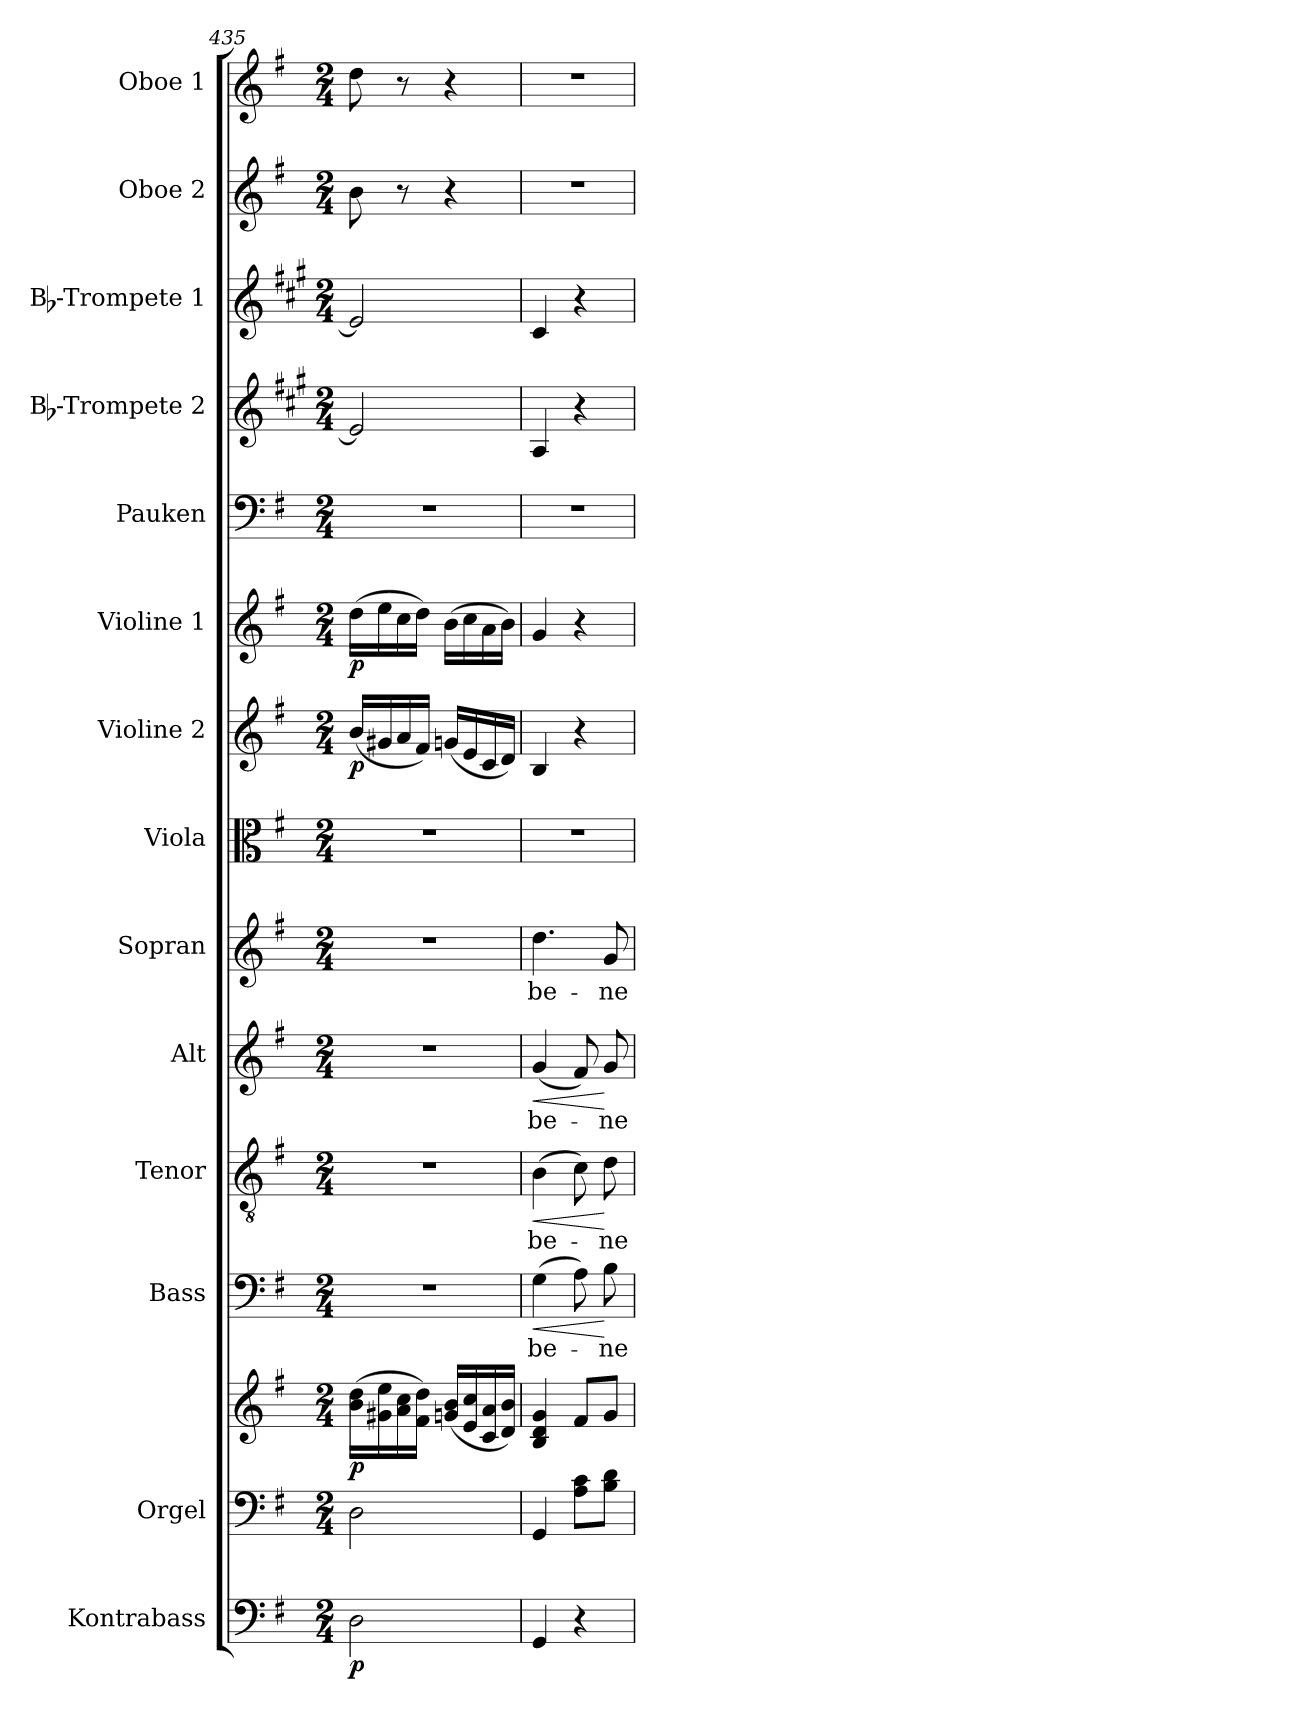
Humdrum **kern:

**kern	**dynam	**kern	**kern	**dynam	**kern	**text	**dynam	**kern	**text	**dynam	**kern	**text	**dynam	**kern	**text	**kern	**kern	**dynam	**kern	**dynam	**kern	**kern	**kern	**kern	**kern
*part14	*part14	*part13	*part13	*part13	*part12	*part12	*part12	*part11	*part11	*part11	*part10	*part10	*part10	*part9	*part9	*part8	*part7	*part7	*part6	*part6	*part5	*part4	*part3	*part2	*part1
*staff15	*staff15	*staff14	*staff13	*staff13/14	*staff12	*staff12	*staff12	*staff11	*staff11	*staff11	*staff10	*staff10	*staff10	*staff9	*staff9	*staff8	*staff7	*staff7	*staff6	*staff6	*staff5	*staff4	*staff3	*staff2	*staff1
*I"Kontrabass	*	*I"Orgel	*	*	*I"Bass	*	*	*I"Tenor	*	*	*I"Alt	*	*	*I"Sopran	*	*I"Viola	*I"Violine 2	*	*I"Violine 1	*	*I"Pauken	*I"Bb-Trompete 2	*I"Bb-Trompete 1	*I"Oboe 2	*I"Oboe 1
*I'Kb.	*	*I'Org.	*	*	*I'B.	*	*	*I'T.	*	*	*I'A.	*	*	*I'S.	*	*I'Vla.	*I'Vl. 2	*	*I'Vl. 1	*	*I'Pk.	*I'Bb Trp. 2	*I'Bb Trp. 1	*I'Ob. 2	*I'Ob. 1
*clefF4	*	*clefF4	*clefG2	*	*clefF4	*	*	*clefGv2	*	*	*clefG2	*	*	*clefG2	*	*clefC3	*clefG2	*	*clefG2	*	*clefF4	*clefG2	*clefG2	*clefG2	*clefG2
*ITrd7c12	*	*	*	*	*	*	*	*	*	*	*	*	*	*	*	*	*	*	*	*	*	*ITrd1c2	*ITrd1c2	*	*
*k[f#]	*	*k[f#]	*k[f#]	*	*k[f#]	*	*	*k[f#]	*	*	*k[f#]	*	*	*k[f#]	*	*k[f#]	*k[f#]	*	*k[f#]	*	*k[f#]	*k[f#]	*k[f#]	*k[f#]	*k[f#]
*G:	*	*G:	*G:	*	*G:	*	*	*G:	*	*	*G:	*	*	*G:	*	*G:	*G:	*	*G:	*	*G:	*G:	*G:	*G:	*G:
*M2/4	*	*M2/4	*M2/4	*	*M2/4	*	*	*M2/4	*	*	*M2/4	*	*	*M2/4	*	*M2/4	*M2/4	*	*M2/4	*	*M2/4	*M2/4	*M2/4	*M2/4	*M2/4
=435	=435	=435	=435	=435	=435	=435	=435	=435	=435	=435	=435	=435	=435	=435	=435	=435	=435	=435	=435	=435	=435	=435	=435	=435	=435
!	!LO:DY:b	!	!	!LO:DY:b	!	!	!	!	!	!	!	!	!	!	!	!	!	!LO:DY:b	!	!LO:DY:b	!	!	!	!	!
2DD\	p	2D\	(>16b\ 16dd\LL	p	2r	.	.	2r	.	.	2r	.	.	2r	.	2r	(<16b/LL	p	(>16dd\LL	p	2r	2d/]	2d/]	8b\	8dd\
.	.	.	16g#X\ 16ee\	.	.	.	.	.	.	.	.	.	.	.	.	.	16g#X/	.	16ee\	.	.	.	.	.	.
.	.	.	16a\ 16cc\	.	.	.	.	.	.	.	.	.	.	.	.	.	16a/	.	16cc\	.	.	.	.	8r	8r
.	.	.	16f#\ 16dd\JJ)	.	.	.	.	.	.	.	.	.	.	.	.	.	16f#/JJ)	.	16dd\JJ)	.	.	.	.	.	.
.	.	.	(<16gn/ 16b/LL	.	.	.	.	.	.	.	.	.	.	.	.	.	(<16gn/LL	.	(>16b\LL	.	.	.	.	4r	4r
.	.	.	16e/ 16cc/	.	.	.	.	.	.	.	.	.	.	.	.	.	16e/	.	16cc\	.	.	.	.	.	.
.	.	.	16c/ 16a/	.	.	.	.	.	.	.	.	.	.	.	.	.	16c/	.	16a\	.	.	.	.	.	.
.	.	.	16d/ 16b/JJ)	.	.	.	.	.	.	.	.	.	.	.	.	.	16d/JJ)	.	16b\JJ)	.	.	.	.	.	.
=436	=436	=436	=436	=436	=436	=436	=436	=436	=436	=436	=436	=436	=436	=436	=436	=436	=436	=436	=436	=436	=436	=436	=436	=436	=436
!	!	!	!	!	!	!LO:LY:b	!LO:HP:b	!	!LO:LY:b	!LO:HP:b	!	!LO:LY:b	!LO:HP:b	!	!LO:LY:b	!	!	!	!	!	!	!	!	!	!
4GGG/	.	4GG/	4B/ 4d/ 4g/	.	(>4G\	be-	<	(>4B\	be-	<	(<4g/	be-	<	4.dd\	be-	2r	4B/	.	4g/	.	2r	4G/	4B/	2r	2r
4r	.	8A\ 8c\L	8f#/L	.	8A\)	.	.	8c\)	.	.	8f#/)	.	.	.	.	.	4r	.	4r	.	.	4r	4r	.	.
!	!	!	!	!	!	!LO:LY:b	!	!	!LO:LY:b	!	!	!LO:LY:b	!	!	!LO:LY:b	!	!	!	!	!	!	!	!	!	!
.	.	8B\ 8d\J	8g/J	.	8B\	-ne-	[	8d\	-ne-	[	8g/	-ne-	[	8g/	-ne-	.	.	.	.	.	.	.	.	.	.
=	=	=	=	=	=	=	=	=	=	=	=	=	=	=	=	=	=	=	=	=	=	=	=	=	=
*-	*-	*-	*-	*-	*-	*-	*-	*-	*-	*-	*-	*-	*-	*-	*-	*-	*-	*-	*-	*-	*-	*-	*-	*-	*-
